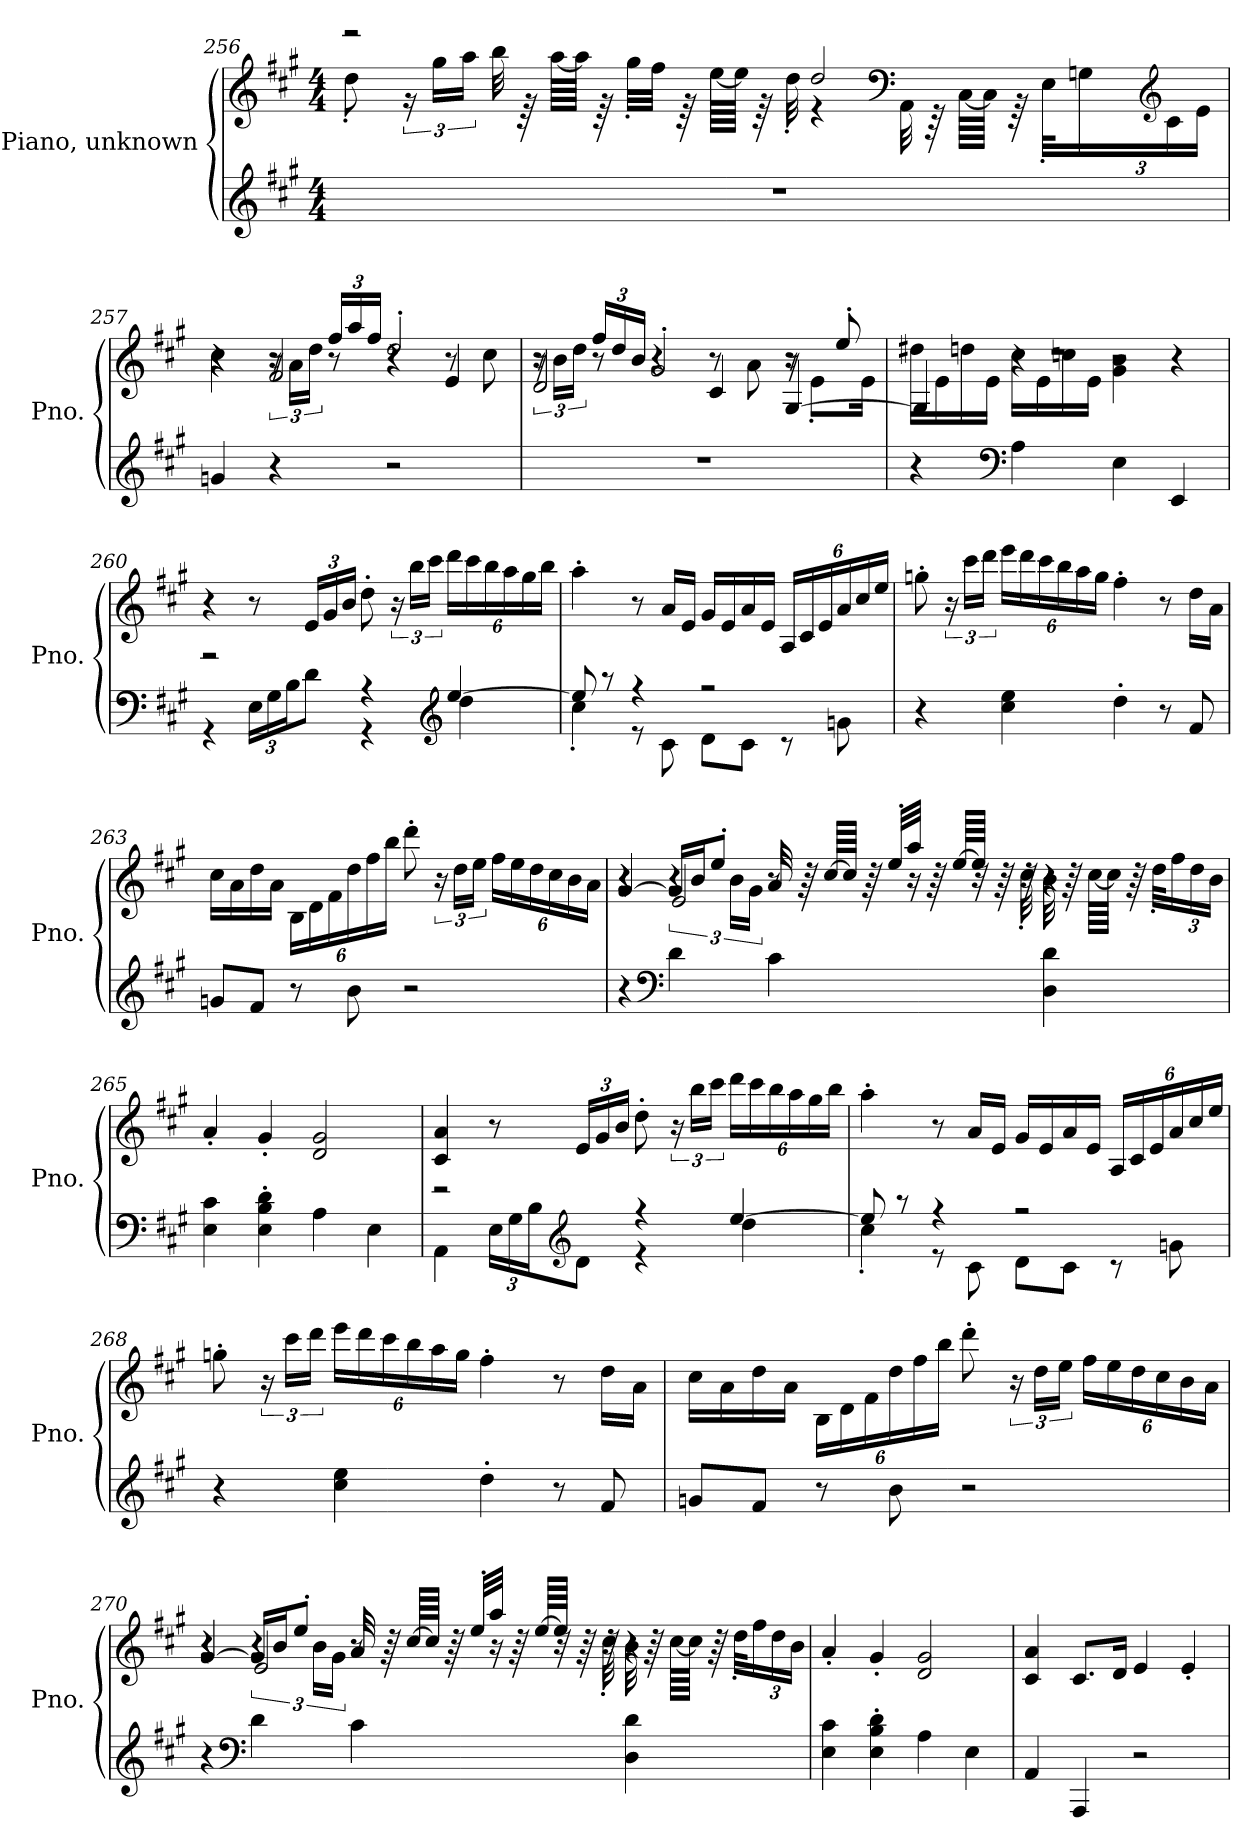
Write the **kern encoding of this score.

**kern	**kern
*part1	*part1
*staff2	*staff1
*I"Piano, unknown	*
*I'Pno.	*
!!LO:LB:g=z
*clefG2	*clefG2
*k[f#c#g#]	*k[f#c#g#]
*M4/4	*M4/4
=256	=256
*	*^
1r	2r	8dd'\
.	.	24r
.	.	24gg#\LL
.	.	24aa\JJ
.	.	32bb\
.	.	64r
.	.	[64aa\LLLL
.	.	64aa\JJJJ]
.	.	64r
.	.	32gg#'\LLL
.	.	32ff#\JJJ
.	.	64r
.	.	[64ee\LLLL
.	.	64ee\JJJJ]
.	.	64r
.	.	32dd'\
.	2dd/	4r
*	*clefF4	*
.	.	32AA\
.	.	64r
.	.	[64C#\LLLL
.	.	64C#\JJJJ]
.	.	64r
.	.	32E'\KLL
*	*	*Xbrackettup
.	.	24Gn\
*	*clefG2	*
.	.	24c#\
.	.	24e\JJ
=257	=257	=257
*	*	*^
4gn/	4r	4cc#\	4r
*	*	*brackettup	*
4r	8r	24r	2f#/
.	.	24a\LL	.
.	.	24dd\JJ	.
*	*Xbrackettup	*	*
.	24ff#/LL	8r	.
.	24aa/	.	.
.	24ff#/JJ	.	.
2r	2dd'/	4r	.
.	.	8r	4e/
.	.	8cc#\	.
!!LO:PB:g=z	!!	!!
=258	=258	=258	=258
*	*	*brackettup	*
1r	8r	24r	2d/
.	.	24b\LL	.
.	.	24dd\JJ	.
*	*Xbrackettup	*	*
.	24ff#/LL	8r	.
.	24dd/	.	.
.	24b/JJ	.	.
.	2g#'/	4r	.
.	.	8r	4c#/
.	.	8a\	.
.	8r	16r	[4G#/
.	.	8e'\L	.
.	8ee'/	.	.
.	.	16e\Jk	.
=259	=259	=259	=259
4r	1r	16dd#X\LL	4G#/]
.	.	16e\	.
.	.	16ddn\	.
.	.	16e\JJ	.
*clefF4	*	*	*
4A\	.	16cc#\LL	4r
.	.	16e\	.
.	.	16ccn\	.
.	.	16e\JJ	.
4E\	.	4g#\ 4b\	2r
4EE/	.	4r	.
*	*v	*v	*v
!!LO:LB:g=z
=260	=260
*^	*
2r	4r	4r
*	*Xbrackettup	*
.	24E\LL	8r
.	24G#\	.
.	24B\J	.
.	8d\J	24e/LL
.	.	24g#/
.	.	24b/JJ
4r	4r	8dd'\
*	*	*brackettup
.	.	24r
.	.	24bb\LL
.	.	24ccc#\JJ
*clefG2	*	*
*	*	*Xbrackettup
[4ee/	4dd\	24ddd\LL
.	.	24ccc#\
.	.	24bb\
.	.	24aa\
.	.	24gg#\
.	.	24bb\JJ
=261	=261	=261
8ee/]	4cc#'\	4aa'\
8r	.	.
4r	8r	8r
.	8c#\	16a/LL
.	.	16e/JJ
2r	8d\L	16g#/LL
.	.	16e/
.	8c#\J	16a/
.	.	16e/JJ
.	8r	24A/LL
.	.	24c#/
.	.	24e/
.	8gn\	24a/
.	.	24cc#/
.	.	24ee/JJ
*v	*v	*
!!LO:LB:g=z
=262	=262
4r	8ggn'\
*	*brackettup
.	24r
.	24ccc#\LL
.	24ddd\JJ
*	*Xbrackettup
4cc#\ 4ee\	24eee\LL
.	24ddd\
.	24ccc#\
.	24bb\
.	24aa\
.	24gg\JJ
4dd'\	4ff#'\
8r	8r
8f#/	16dd\LL
.	16a\JJ
=263	=263
8gn/L	16cc#\LL
.	16a\
8f#/J	16dd\
.	16a\JJ
8r	24B\LL
.	24d\
.	24f#\
8b\	24dd\
.	24ff#\
.	24bb\JJ
2r	8ddd'\
*	*brackettup
.	24r
.	24dd\LL
.	24ee\JJ
*	*Xbrackettup
.	24ff#\LL
.	24ee\
.	24dd\
.	24cc#\
.	24b\
.	24a\JJ
!!LO:LB:g=z
=264	=264
*	*^
*	*	*^
4r	[4g#/	4r	4r
*clefF4	*	*	*
*	*	*brackettup	*
4d\	16g#/LL]	6r	2e/
.	16b/J	.	.
.	8ee'/J	.	.
.	.	24b\LL	.
.	.	24g#\JJ	.
4c#\	32a/	8r	.
.	64r	.	.
.	[64cc#/LLLL	.	.
.	64cc#/JJJJ]	.	.
.	64r	.	.
.	32ee'/LLL	.	.
.	32aa/JJJ	16r	.
.	64r	.	.
.	[64ee/LLLL	.	.
.	64ee/JJJJ]	32r	.
.	64r	.	.
.	32r	32cc#'\	.
4D\ 4d\	4r	32b\	4r
.	.	64r	.
.	.	[64cc#\LLLL	.
.	.	64cc#\JJJJ]	.
.	.	64r	.
.	.	32dd'\KLL	.
*	*	*Xbrackettup	*
.	.	24ff#\	.
.	.	24dd\	.
.	.	24b\JJ	.
*	*v	*v	*v
=265	=265
4E\ 4c#\	4a'/
4E\' 4B\' 4d\'	4g#'/
4A\	2d/ 2g#/
4E\	.
!!LO:LB:g=z
=266	=266
*^	*
2r	4AA\	4c#/ 4a/
.	24E\LL	8r
.	24G#\	.
.	24B\J	.
*clefG2	*	*
.	8d\J	24e/LL
.	.	24g#/
.	.	24b/JJ
4r	4r	8dd'\
*	*	*brackettup
.	.	24r
.	.	24bb\LL
.	.	24ccc#\JJ
*	*	*Xbrackettup
[4ee/	4dd\	24ddd\LL
.	.	24ccc#\
.	.	24bb\
.	.	24aa\
.	.	24gg#\
.	.	24bb\JJ
=267	=267	=267
8ee/]	4cc#'\	4aa'\
8r	.	.
4r	8r	8r
.	8c#\	16a/LL
.	.	16e/JJ
2r	8d\L	16g#/LL
.	.	16e/
.	8c#\J	16a/
.	.	16e/JJ
.	8r	24A/LL
.	.	24c#/
.	.	24e/
.	8gn\	24a/
.	.	24cc#/
.	.	24ee/JJ
*v	*v	*
!!LO:LB:g=z
=268	=268
4r	8ggn'\
*	*brackettup
.	24r
.	24ccc#\LL
.	24ddd\JJ
*	*Xbrackettup
4cc#\ 4ee\	24eee\LL
.	24ddd\
.	24ccc#\
.	24bb\
.	24aa\
.	24gg\JJ
4dd'\	4ff#'\
8r	8r
8f#/	16dd\LL
.	16a\JJ
=269	=269
8gn/L	16cc#\LL
.	16a\
8f#/J	16dd\
.	16a\JJ
8r	24B\LL
.	24d\
.	24f#\
8b\	24dd\
.	24ff#\
.	24bb\JJ
2r	8ddd'\
*	*brackettup
.	24r
.	24dd\LL
.	24ee\JJ
*	*Xbrackettup
.	24ff#\LL
.	24ee\
.	24dd\
.	24cc#\
.	24b\
.	24a\JJ
!!LO:PB:g=z
=270	=270
*	*^
*	*	*^
4r	[4g#/	4r	4r
*clefF4	*	*	*
*	*	*brackettup	*
4d\	16g#/LL]	6r	2e/
.	16b/J	.	.
.	8ee'/J	.	.
.	.	24b\LL	.
.	.	24g#\JJ	.
4c#\	32a/	8r	.
.	64r	.	.
.	[64cc#/LLLL	.	.
.	64cc#/JJJJ]	.	.
.	64r	.	.
.	32ee'/LLL	.	.
.	32aa/JJJ	16r	.
.	64r	.	.
.	[64ee/LLLL	.	.
.	64ee/JJJJ]	32r	.
.	64r	.	.
.	32r	32cc#'\	.
4D\ 4d\	4r	32b\	4r
.	.	64r	.
.	.	[64cc#\LLLL	.
.	.	64cc#\JJJJ]	.
.	.	64r	.
.	.	32dd'\KLL	.
*	*	*Xbrackettup	*
.	.	24ff#\	.
.	.	24dd\	.
.	.	24b\JJ	.
*	*v	*v	*v
=271	=271
4E\ 4c#\	4a'/
4E\' 4B\' 4d\'	4g#'/
4A\	2d/ 2g#/
4E\	.
=272	=272
4AA/	4c#/ 4a/
4AAA/	8.c#/L
.	16d/Jk
2r	4e/
.	4e'/
=	=
*-	*-
